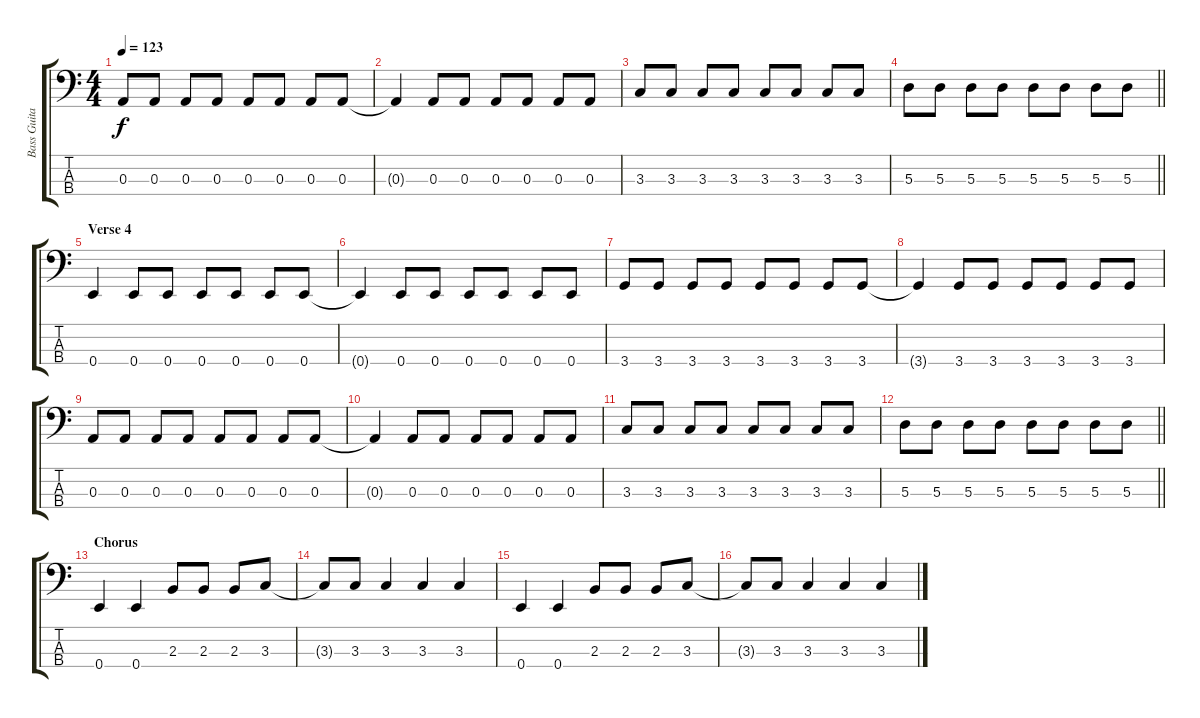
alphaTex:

\track ("Bass Guitar" "Bass Guita") {instrument slapbass2}
\staff {score tabs}
\tuning (G2 D2 A1 E1) {hide}
\ts (4 4)
\tempo 123
\clef f4
\ks c
0.3.8{dy f} 0.3.8 0.3.8 0.3.8 0.3.8 0.3.8 0.3.8 0.3.8 |
0.3{t}.4 0.3.8 0.3.8 0.3.8 0.3.8 0.3.8 0.3.8 |
3.3.8 3.3.8 3.3.8 3.3.8 3.3.8 3.3.8 3.3.8 3.3.8 |
\barLineRight lightlight
5.3.8 5.3.8 5.3.8 5.3.8 5.3.8 5.3.8 5.3.8 5.3.8 |
\section ("" "Verse 4")
0.4.4 0.4.8 0.4.8 0.4.8 0.4.8 0.4.8 0.4.8 |
0.4{t}.4 0.4.8 0.4.8 0.4.8 0.4.8 0.4.8 0.4.8 |
3.4.8 3.4.8 3.4.8 3.4.8 3.4.8 3.4.8 3.4.8 3.4.8 |
3.4{t}.4 3.4.8 3.4.8 3.4.8 3.4.8 3.4.8 3.4.8 |
0.3.8 0.3.8 0.3.8 0.3.8 0.3.8 0.3.8 0.3.8 0.3.8 |
0.3{t}.4 0.3.8 0.3.8 0.3.8 0.3.8 0.3.8 0.3.8 |
3.3.8 3.3.8 3.3.8 3.3.8 3.3.8 3.3.8 3.3.8 3.3.8 |
\barLineRight lightlight
5.3.8 5.3.8 5.3.8 5.3.8 5.3.8 5.3.8 5.3.8 5.3.8 |
\section ("" "Chorus")
0.4.4 0.4.4 2.3.8 2.3.8 2.3.8 3.3.8 |
3.3{t}.8 3.3.8 3.3.4 3.3.4 3.3.4 |
0.4.4 0.4.4 2.3.8 2.3.8 2.3.8 3.3.8 |
3.3{t}.8 3.3.8 3.3.4 3.3.4 3.3.4
